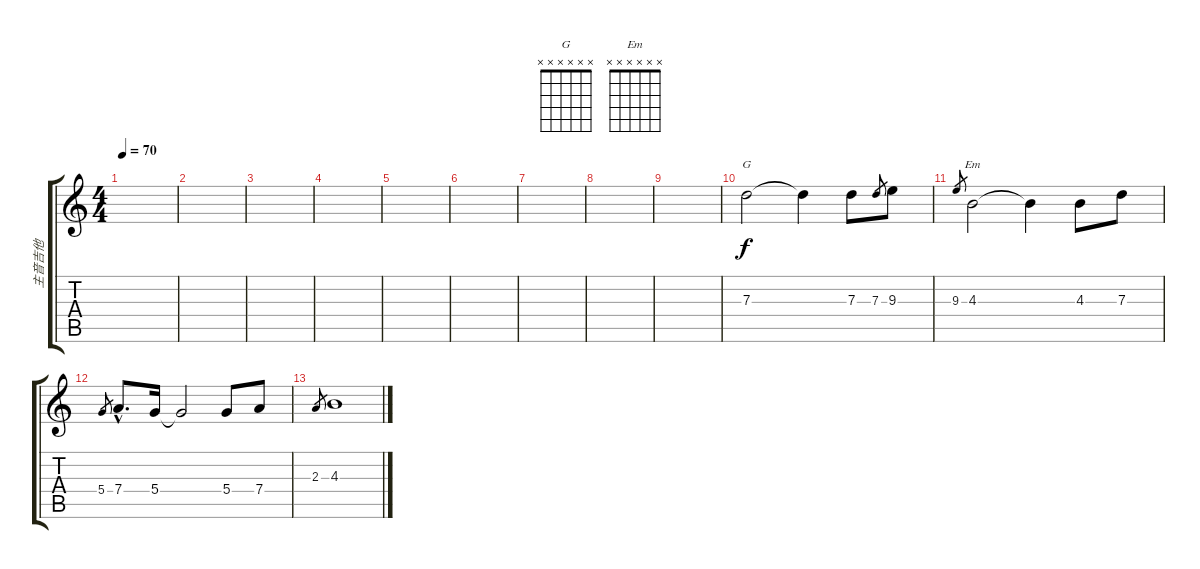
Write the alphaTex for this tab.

\track ("主音吉他" "主音吉他") {instrument overdrivenguitar}
\staff {score tabs}
\tuning (E4 B3 G3 D3 A2 E2) {hide}
\chord ("G" x x x x x x) {firstfret 0}
\chord ("Em" x x x x x x) {firstfret 0}
\ts (4 4)
\tempo 70
\clef g2
\ks c
|
|
|
|
|
|
|
|
|
7.3.2{ch "G"} 7.3{t}.4 7.3.8 7.3.8{gr} 9.3.8 |
9.3.8{gr} 4.3.2{ch "Em"} 4.3{t}.4 4.3.8 7.3.8 |
5.4.8{gr} 7.4{hac}.8{d} 5.4.16 5.4{t}.2 5.4.8 7.4.8 |
2.3.8{gr} 4.3.1
